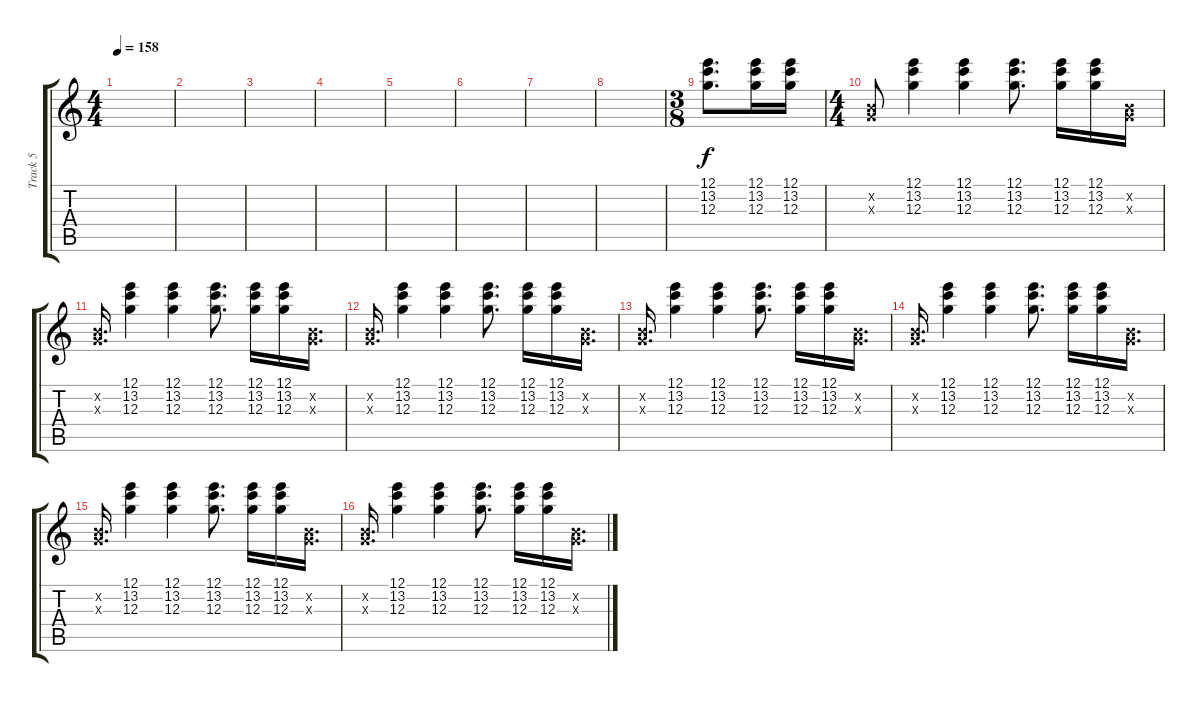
\track ("Track 5" "Track 5") {instrument distortionguitar}
\staff {score tabs}
\tuning (E4 B3 G3 D3 A2 E2) {hide}
\ts (4 4)
\tempo 158
\clef g2
\ks c
|
|
|
|
|
|
|
|
\ts (3 8)
(12.1 13.2 12.3).8{d dy f volume 10} (12.1 13.2 12.3).16 (12.1 13.2 12.3).16 |
\ts (4 4)
(0.2{x} 0.3{x}).8 (12.1 13.2 12.3).4 (12.1 13.2 12.3).4 (12.1 13.2 12.3).8{d} (12.1 13.2 12.3).16 (12.1 13.2 12.3).16 (0.2{x} 0.3{x}).16 |
(0.2{x} 0.3{x}).16{d} (12.1 13.2 12.3).4 (12.1 13.2 12.3).4 (12.1 13.2 12.3).8{d} (12.1 13.2 12.3).16 (12.1 13.2 12.3).16 (0.2{x} 0.3{x}).16{d} |
(0.2{x} 0.3{x}).16{d} (12.1 13.2 12.3).4 (12.1 13.2 12.3).4 (12.1 13.2 12.3).8{d} (12.1 13.2 12.3).16 (12.1 13.2 12.3).16 (0.2{x} 0.3{x}).16{d} |
(0.2{x} 0.3{x}).16{d} (12.1 13.2 12.3).4 (12.1 13.2 12.3).4 (12.1 13.2 12.3).8{d} (12.1 13.2 12.3).16 (12.1 13.2 12.3).16 (0.2{x} 0.3{x}).16{d} |
(0.2{x} 0.3{x}).16{d} (12.1 13.2 12.3).4 (12.1 13.2 12.3).4 (12.1 13.2 12.3).8{d} (12.1 13.2 12.3).16 (12.1 13.2 12.3).16 (0.2{x} 0.3{x}).16{d} |
(0.2{x} 0.3{x}).16{d} (12.1 13.2 12.3).4 (12.1 13.2 12.3).4 (12.1 13.2 12.3).8{d} (12.1 13.2 12.3).16 (12.1 13.2 12.3).16 (0.2{x} 0.3{x}).16{d} |
(0.2{x} 0.3{x}).16{d} (12.1 13.2 12.3).4 (12.1 13.2 12.3).4 (12.1 13.2 12.3).8{d} (12.1 13.2 12.3).16 (12.1 13.2 12.3).16 (0.2{x} 0.3{x}).16{d}
